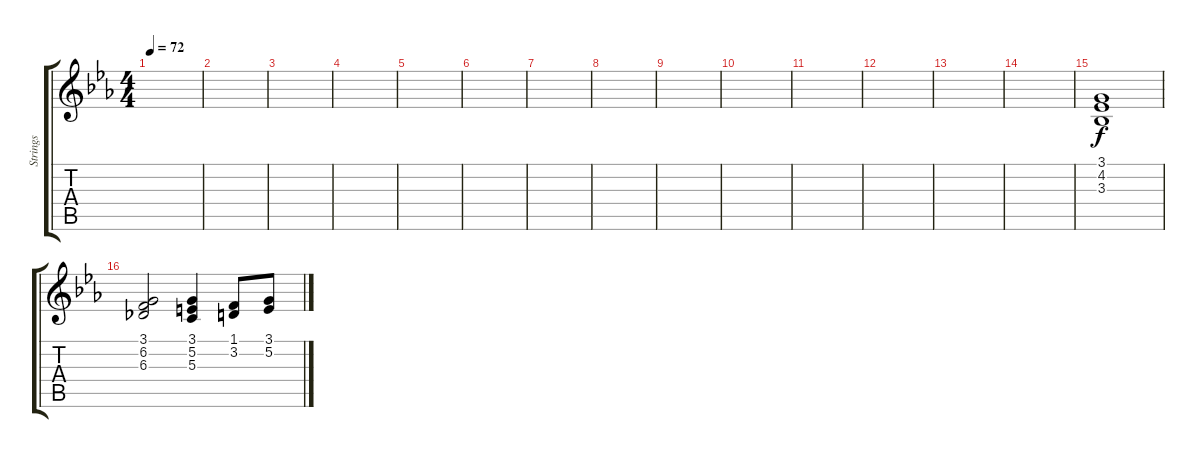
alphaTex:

\track ("Strings" "Strings") {instrument stringensemble1}
\staff {score tabs}
\tuning (E4 B3 G3 D3 A2 E2) {hide}
\ts (4 4)
\tempo 72
\clef g2
\ks eb
|
|
|
|
|
|
|
|
|
|
|
|
|
|
(3.1 4.2 3.3).1 |
(3.1 6.2 6.3).2 (3.1 5.2 5.3).4 (1.1 3.2).8 (3.1 5.2).8
